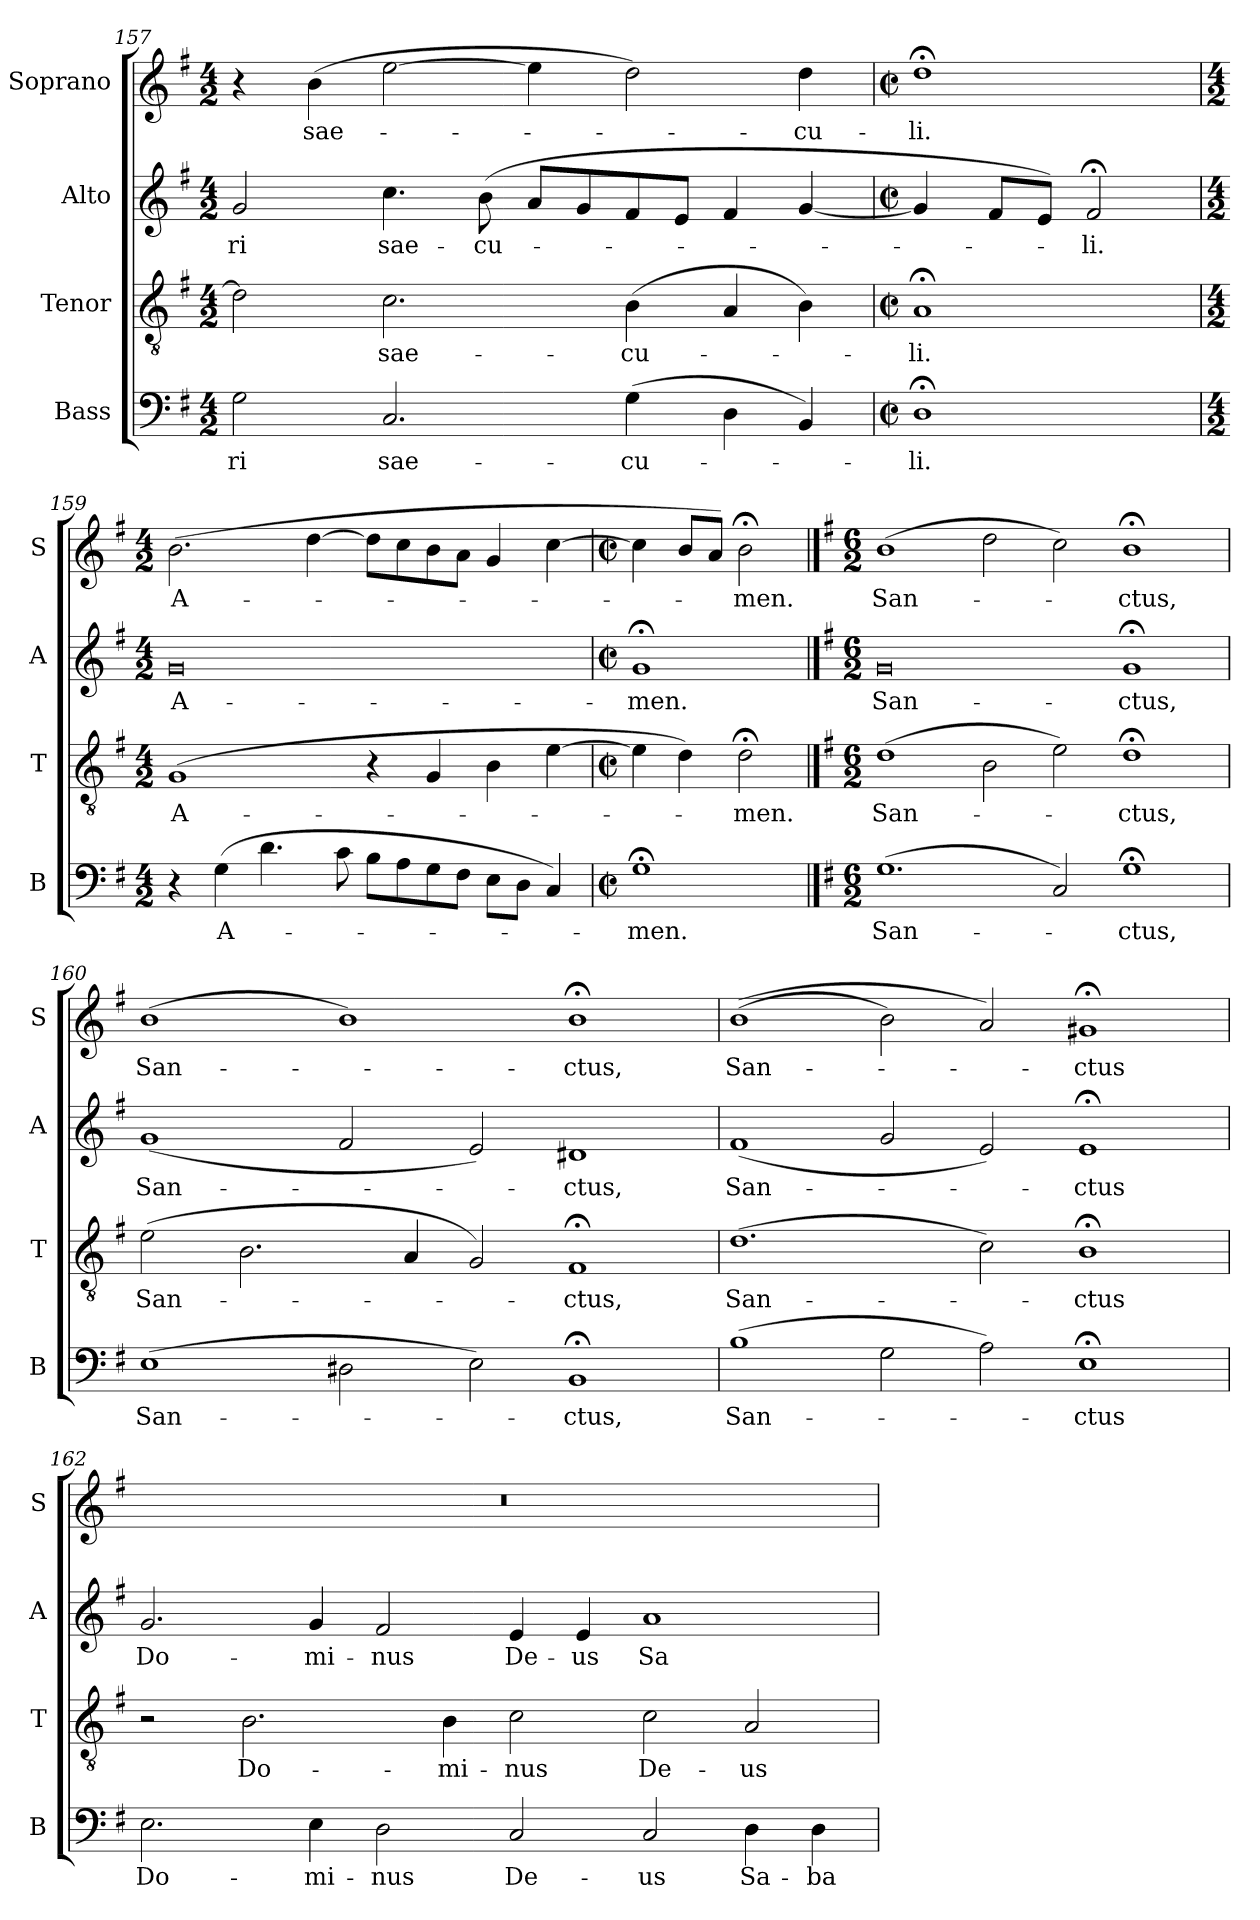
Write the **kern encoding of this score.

**kern	**text	**kern	**text	**kern	**text	**kern	**text
*part4	*part4	*part3	*part3	*part2	*part2	*part1	*part1
*staff4	*staff4	*staff3	*staff3	*staff2	*staff2	*staff1	*staff1
*I"Bass	*	*I"Tenor	*	*I"Alto	*	*I"Soprano	*
*I'B	*	*I'T	*	*I'A	*	*I'S	*
*clefF4	*	*clefGv2	*	*clefG2	*	*clefG2	*
*k[f#]	*	*k[f#]	*	*k[f#]	*	*k[f#]	*
*G:	*	*G:	*	*G:	*	*G:	*
*M4/2	*	*M4/2	*	*M4/2	*	*M4/2	*
=157	=157	=157	=157	=157	=157	=157	=157
2G\	-ri	2d\]	.	2g/	-ri	4r	.
.	.	.	.	.	.	(4b\	sae-
2.C/	sae-	2.c\	sae-	4.cc\	sae-	[2ee\	.
.	.	.	.	(8b\	-cu-	.	.
.	.	.	.	8a/L	.	4ee\]	.
.	.	.	.	8g/	.	.	.
(4G\	-cu-	(4B\	-cu-	8f#/	.	2dd\)	.
.	.	.	.	8e/J	.	.	.
4D\	.	4A/	.	4f#/	.	.	.
4BB/)	.	4B\)	.	[4g/	.	4dd\	-cu-
!!LO:LB:g=z
=158	=158	=158	=158	=158	=158	=158	=158
*M2/2	*	*M2/2	*	*M2/2	*	*M2/2	*
*met(c|)	*	*met(c|)	*	*met(c|)	*	*met(c|)	*
1D;<	-li.	1A;<	-li.	4g/]	.	1dd;<	-li.
.	.	.	.	8f#/L	.	.	.
.	.	.	.	8e/J)	.	.	.
.	.	.	.	2f#;</	-li.	.	.
=159	=159	=159	=159	=159	=159	=159	=159
*M4/2	*	*M4/2	*	*M4/2	*	*M4/2	*
4r	.	(1G	A-	0g	A-	(2.b\	A-
(4G\	A-	.	.	.	.	.	.
4.d\	.	.	.	.	.	.	.
.	.	.	.	.	.	[4dd\	.
8c\	.	.	.	.	.	.	.
8B\L	.	4r	.	.	.	8dd\L]	.
8A\	.	.	.	.	.	8cc\	.
8G\	.	4G/	.	.	.	8b\	.
8F#\J	.	.	.	.	.	8a\J	.
8E\L	.	4B\	.	.	.	4g/	.
8D\J	.	.	.	.	.	.	.
4C/)	.	[4e\	.	.	.	[4cc\	.
=159X5	=159X5	=159X5	=159X5	=159X5	=159X5	=159X5	=159X5
*M2/2	*	*M2/2	*	*M2/2	*	*M2/2	*
*met(c|)	*	*met(c|)	*	*met(c|)	*	*met(c|)	*
1G;<	-men.	4e\]	.	1g;<	-men.	4cc\]	.
.	.	4d\)	.	.	.	8b/L	.
.	.	.	.	.	.	8a/J)	.
.	.	2d;<\	-men.	.	.	2b;<\	-men.
!!LO:PB:g=z
==159X6	==159X6	==159X6	==159X6	==159X6	==159X6	==159X6	==159X6
*k[f#]	*	*k[f#]	*	*k[f#]	*	*k[f#]	*
*G:	*	*G:	*	*G:	*	*G:	*
*M6/2	*	*M6/2	*	*M6/2	*	*M6/2	*
(1.G	San-	(1d	San-	0g	San-	(1b	San-
.	.	2B\	.	.	.	2dd\	.
2C/)	.	2e\)	.	.	.	2cc\)	.
1G;<	-ctus,	1d;<	-ctus,	1g;<	-ctus,	1b;<	-ctus,
=160	=160	=160	=160	=160	=160	=160	=160
(1E	San-	(2e\	San-	(1g	San-	(1b	San-
.	.	2.B\	.	.	.	.	.
2D#X\	.	.	.	2f#/	.	1b)	.
.	.	4A/	.	.	.	.	.
2E\)	.	2G/)	.	2e/)	.	.	.
1BB;<	-ctus,	1F#;<	-ctus,	1d#X	-ctus,	1b;<	-ctus,
=161	=161	=161	=161	=161	=161	=161	=161
(1B	San-	(1.d	San-	(1f#	San-	((1b	San-
2G\	.	.	.	2g/	.	2b\)	.
2A\)	.	2c\)	.	2e/)	.	2a/)	.
1E;<	-ctus	1B;<	-ctus	1e;<	-ctus	1g#X;<	-ctus
!!LO:LB:g=z
=162	=162	=162	=162	=162	=162	=162	=162
2.E\	Do-	2r	.	2.g/	Do-	0.r	.
.	.	2.B\	Do-	.	.	.	.
4E\	-mi-	.	.	4g/	-mi-	.	.
2D\	-nus	.	.	2f#/	-nus	.	.
.	.	4B\	-mi-	.	.	.	.
2C/	De-	2c\	-nus	4e/	De-	.	.
.	.	.	.	4e/	-us	.	.
2C/	-us	2c\	De-	1a	Sa-	.	.
4D\	Sa-	2A/	-us	.	.	.	.
4D\	-ba-	.	.	.	.	.	.
=	=	=	=	=	=	=	=
*-	*-	*-	*-	*-	*-	*-	*-
